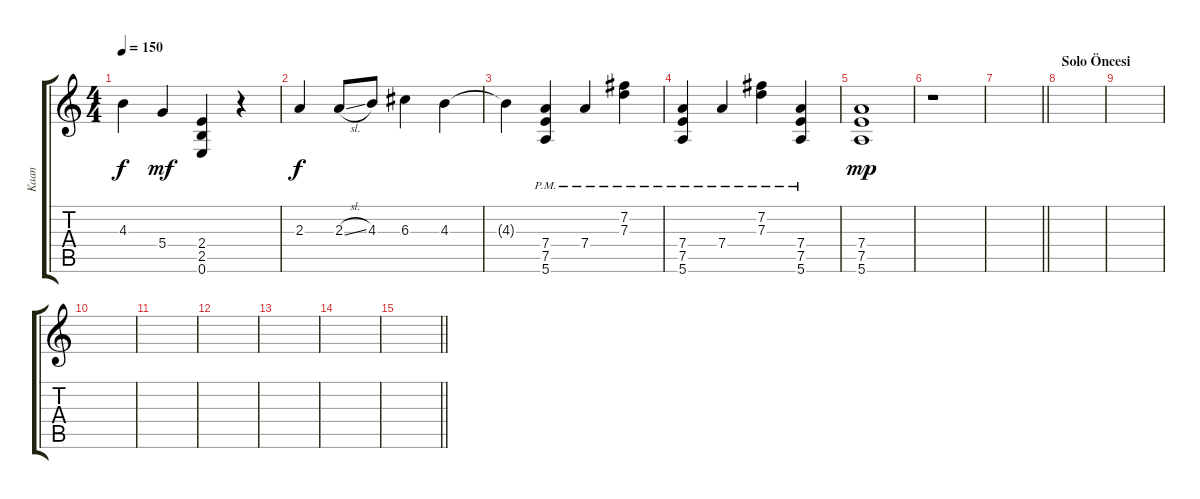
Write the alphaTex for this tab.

\track ("Kaan" "Kaan") {instrument overdrivenguitar}
\staff {score tabs}
\tuning (E4 B3 G3 D3 A2 E2) {hide}
\ts (4 4)
\tempo 150
\clef g2
\ks c
4.3{t}.4{dy f} 5.4.4{dy mf} (2.4 2.5 0.6).4 r.4 |
2.3.4{dy f} 2.3{sl}.8 4.3.8 6.3.4 4.3.4 |
4.3{t}.4 (7.4{pm} 7.5{pm} 5.6{pm}).4 7.4{pm}.4 (7.2{pm} 7.3{pm}).4 |
(7.4{pm} 7.5{pm} 5.6{pm}).4 7.4{pm}.4 (7.2{pm} 7.3{pm}).4 (7.4{pm} 7.5{pm} 5.6{pm}).4 |
(7.4 7.5 5.6).1{dy mp} |
r.1 |
\barLineRight lightlight
|
\section ("" "Solo Öncesi")
|
|
|
|
|
|
|
\barLineRight lightlight
